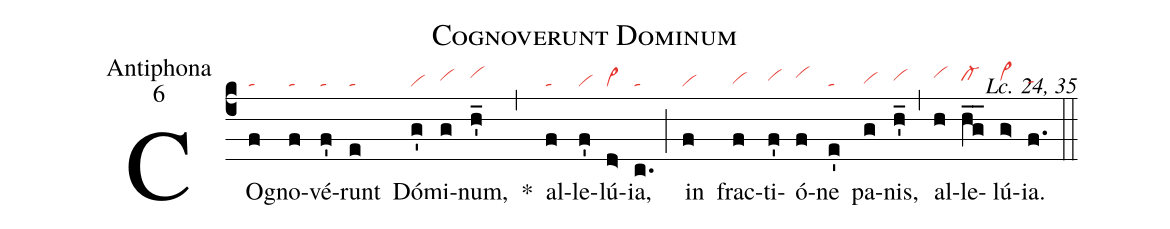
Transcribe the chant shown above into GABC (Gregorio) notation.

name: Cognoverunt Dominum;
office-part: Antiphona;
mode: 6;
commentary: Lc. 24, 35;
nabc-lines: 1;
%%
(c4)
CO(f|ta)gno(f|ta)vé(f'|ta)runt(e|ta) Dó(g'|vi)mi(g|vihh)num,(h'_|vihi) *(,)
al(f|ta)le(f'|vi)lú(d>|vi>)ia,(c.|ta) (;)
in(f|vi) frac(f|vihg)ti(f'|vihh)ó(f|vihi)ne(e'|ta) pa(g|vihg)nis,(h'_|vihh) (,)
al(h|vihi)le(hg__|cl-hh)lú(g>|vi>hh)ia.(f.|tahg) (::)
